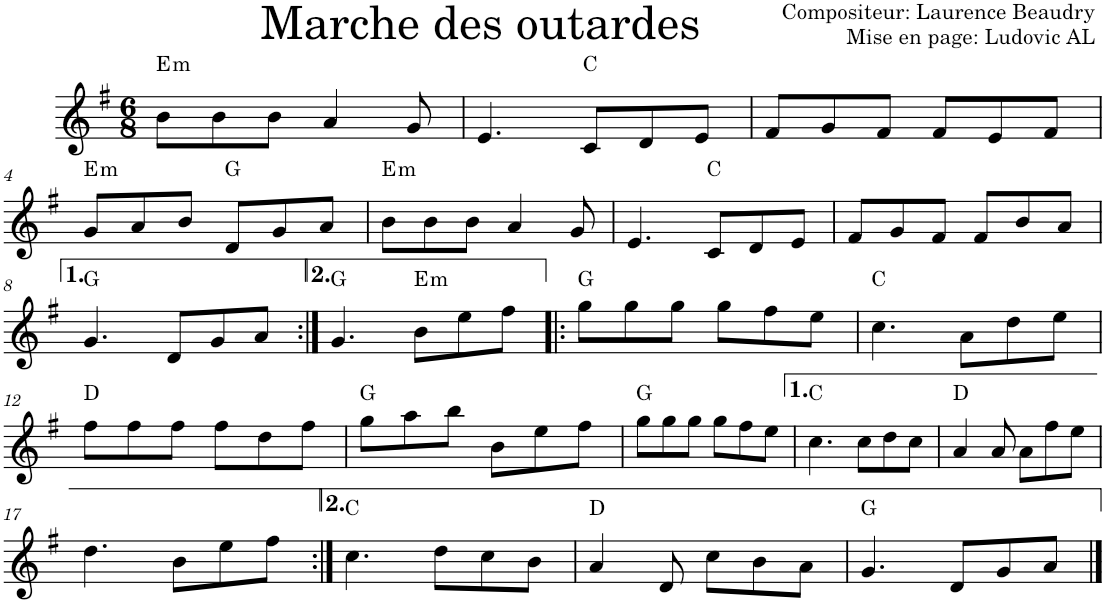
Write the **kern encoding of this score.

**kern	**harte
*part1	*part1
*staff1	*
*I"Violon	*
*I'Vln.	*
*clefG2	*
*k[f#]	*
*M6/8	*
=1	=1
!	!LO:H:kt=m
8b\L	E:min
8b\	.
8b\J	.
4a/	.
8g/	.
=2	=2
4.e/	.
8c/L	C:maj
8d/	.
8e/J	.
=3	=3
8f#/L	.
8g/	.
8f#/J	.
8f#/L	.
8e/	.
8f#/J	.
!!LO:LB:g=z
=4	=4
!	!LO:H:kt=m
8g/L	E:min
8a/	.
8b/J	.
8d/L	G:maj
8g/	.
8a/J	.
=5	=5
!	!LO:H:kt=m
8b\L	E:min
8b\	.
8b\J	.
4a/	.
8g/	.
=6	=6
4.e/	.
8c/L	C:maj
8d/	.
8e/J	.
=7	=7
8f#/L	.
8g/	.
8f#/J	.
8f#/L	.
8b/	.
8a/J	.
!!LO:LB:g=z
=8	=8
4.g/	G:maj
8d/L	.
8g/	.
8a/J	.
=9:|!	=9:|!
4.g/	G:maj
!	!LO:H:kt=m
8b\L	E:min
8ee\	.
8ff#\J	.
=10!|:	=10!|:
8gg\L	G:maj
8gg\	.
8gg\J	.
8gg\L	.
8ff#\	.
8ee\J	.
=11	=11
4.cc\	C:maj
8a\L	.
8dd\	.
8ee\J	.
!!LO:LB:g=z
=12	=12
8ff#\L	D:maj
8ff#\	.
8ff#\J	.
8ff#\L	.
8dd\	.
8ff#\J	.
=13	=13
8gg\L	G:maj
8aa\	.
8bb\J	.
8b\L	.
8ee\	.
8ff#\J	.
=14	=14
8gg\L	G:maj
8gg\	.
8gg\J	.
8gg\L	.
8ff#\	.
8ee\J	.
=15	=15
4.cc\	C:maj
8cc\L	.
8dd\	.
8cc\J	.
=16	=16
4a/	D:maj
8a/	.
8a\L	.
8ff#\	.
8ee\J	.
!!LO:LB:g=z
=17	=17
4.dd\	.
8b\L	.
8ee\	.
8ff#\J	.
=18:|!	=18:|!
4.cc\	C:maj
8dd\L	.
8cc\	.
8b\J	.
=19	=19
4a/	D:maj
8d/	.
8cc\L	.
8b\	.
8a\J	.
=20	=20
4.g/	G:maj
8d/L	.
8g/	.
8a/J	.
==	==
*-	*-
